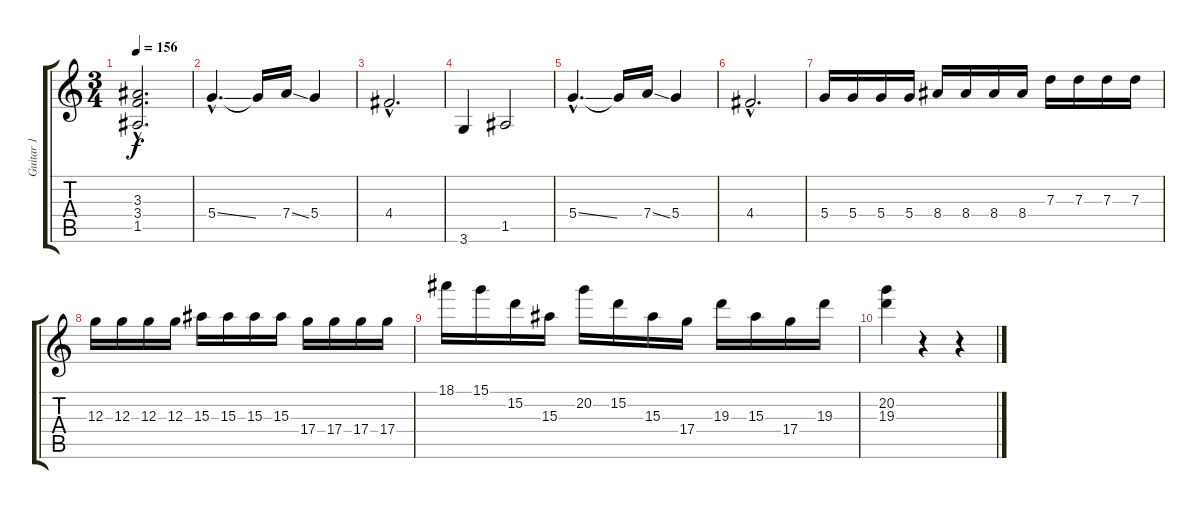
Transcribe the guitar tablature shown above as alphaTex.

\track ("Guitar 1" "Guitar 1") {instrument distortionguitar}
\staff {score tabs}
\tuning (E4 B3 G3 D3 A2 E2) {hide}
\ts (3 4)
\tempo 156
\clef g2
\ks c
(3.3{hac} 3.4{hac} 1.5{hac}).2{d dy f} |
5.4{ss hac}.4{d} 5.4{t}.16 7.4{ss}.16 5.4.4 |
4.4{hac}.2{d} |
3.6.4 1.5.2 |
5.4{ss hac}.4{d} 5.4{t}.16 7.4{ss}.16 5.4.4 |
4.4{hac}.2{d} |
5.4.16 5.4.16 5.4.16 5.4.16 8.4.16 8.4.16 8.4.16 8.4.16 7.3.16 7.3.16 7.3.16 7.3.16 |
12.3.16 12.3.16 12.3.16 12.3.16 15.3.16 15.3.16 15.3.16 15.3.16 17.4.16 17.4.16 17.4.16 17.4.16 |
18.1.16 15.1.16 15.2.16 15.3.16 20.2.16 15.2.16 15.3.16 17.4.16 19.3.16 15.3.16 17.4.16 19.3.16 |
(20.2 19.3).4 r.4 r.4
